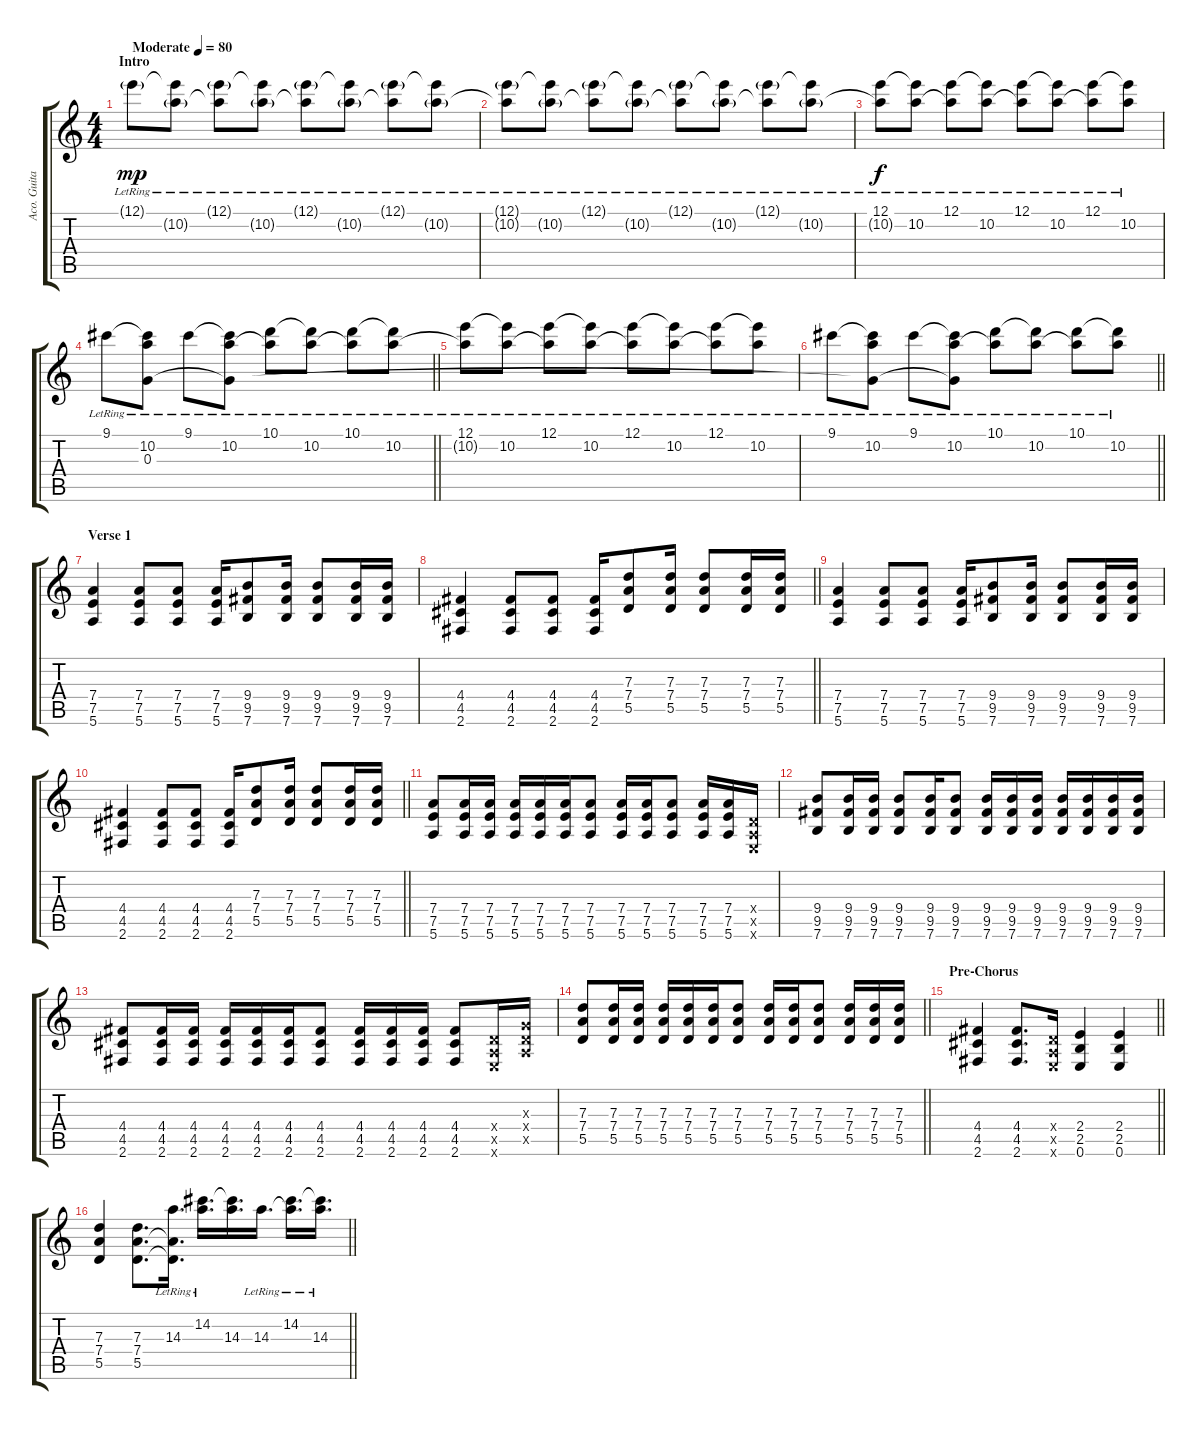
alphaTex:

\track ("Aco. Guitar 1" "Aco. Guita") {instrument acousticguitarnylon}
\staff {score tabs}
\tuning (E4 B3 G3 D3 A2 E2) {hide}
\ts (4 4)
\section ("" "Intro")
\tempo (80 "Moderate")
\clef g2
\ks c
12.1{g lr}.8{dy mp instrument acousticguitarnylon} (12.1{t} 10.2{g lr}).8 (12.1{g lr} 10.2{t}).8 (12.1{t} 10.2{g lr}).8 (12.1{g lr} 10.2{t}).8 (12.1{t} 10.2{g lr}).8 (12.1{g lr} 10.2{t}).8 (12.1{t} 10.2{g lr}).8 |
(12.1{g lr} 10.2{t}).8 (12.1{t} 10.2{g lr}).8 (12.1{g lr} 10.2{t}).8 (12.1{t} 10.2{g lr}).8 (12.1{g lr} 10.2{t}).8 (12.1{t} 10.2{g lr}).8 (12.1{g lr} 10.2{t}).8 (12.1{t} 10.2{g lr}).8 |
(12.1{lr} 10.2{t}).8{dy f} (12.1{t} 10.2{lr}).8 (12.1{lr} 10.2{t}).8 (12.1{t} 10.2{lr}).8 (12.1{lr} 10.2{t}).8 (12.1{t} 10.2{lr}).8 (12.1{lr} 10.2{t}).8 (12.1{t} 10.2{lr}).8 |
\barLineRight lightlight
9.1{lr}.8 (9.1{t} 10.2{lr} 0.3).8 9.1{lr}.8 (9.1{t} 10.2{lr} 0.3{t}).8 (10.1{lr} 10.2{t}).8 (10.1{t} 10.2{lr}).8 (10.1{lr} 10.2{t}).8 (10.1{t} 10.2{lr}).8 |
\section ("" "")
(12.1{lr} 10.2{t}).8 (12.1{t} 10.2{lr}).8 (12.1{lr} 10.2{t}).8 (12.1{t} 10.2{lr}).8 (12.1{lr} 10.2{t}).8 (12.1{t} 10.2{lr}).8 (12.1{lr} 10.2{t}).8 (12.1{t} 10.2{lr}).8 |
\barLineRight lightlight
9.1{lr}.8 (9.1{t} 10.2{lr} 0.3{t}).8 9.1{lr}.8 (9.1{t} 10.2{lr} 0.3{t}).8 (10.1{lr} 10.2{t}).8 (10.1{t} 10.2{lr}).8 (10.1{lr} 10.2{t}).8 (10.1{t} 10.2{lr}).8 |
\section ("" "Verse 1")
(7.4 7.5 5.6).4 (7.4 7.5 5.6).8 (7.4 7.5 5.6).8 (7.4 7.5 5.6).16 (9.4 9.5 7.6).8 (9.4 9.5 7.6).16 (9.4 9.5 7.6).8 (9.4 9.5 7.6).16 (9.4 9.5 7.6).16 |
\barLineRight lightlight
(4.4 4.5 2.6).4 (4.4 4.5 2.6).8 (4.4 4.5 2.6).8 (4.4 4.5 2.6).16 (7.3 7.4 5.5).8 (7.3 7.4 5.5).16 (7.3 7.4 5.5).8 (7.3 7.4 5.5).16 (7.3 7.4 5.5).16 |
(7.4 7.5 5.6).4 (7.4 7.5 5.6).8 (7.4 7.5 5.6).8 (7.4 7.5 5.6).16 (9.4 9.5 7.6).8 (9.4 9.5 7.6).16 (9.4 9.5 7.6).8 (9.4 9.5 7.6).16 (9.4 9.5 7.6).16 |
\barLineRight lightlight
(4.4 4.5 2.6).4 (4.4 4.5 2.6).8 (4.4 4.5 2.6).8 (4.4 4.5 2.6).16 (7.3 7.4 5.5).8 (7.3 7.4 5.5).16 (7.3 7.4 5.5).8 (7.3 7.4 5.5).16 (7.3 7.4 5.5).16 |
\section ("" "")
(7.4 7.5 5.6).8 (7.4 7.5 5.6).16 (7.4 7.5 5.6).16 (7.4 7.5 5.6).16 (7.4 7.5 5.6).16 (7.4 7.5 5.6).16 (7.4 7.5 5.6).8 (7.4 7.5 5.6).16 (7.4 7.5 5.6).16 (7.4 7.5 5.6).8 (7.4 7.5 5.6).16 (7.4 7.5 5.6).16 (0.4{x} 0.5{x} 0.6{x}).16 |
(9.4 9.5 7.6).8 (9.4 9.5 7.6).16 (9.4 9.5 7.6).16 (9.4 9.5 7.6).8 (9.4 9.5 7.6).16 (9.4 9.5 7.6).8 (9.4 9.5 7.6).16 (9.4 9.5 7.6).16 (9.4 9.5 7.6).16 (9.4 9.5 7.6).16 (9.4 9.5 7.6).16 (9.4 9.5 7.6).16 (9.4 9.5 7.6).16 |
(4.4 4.5 2.6).8 (4.4 4.5 2.6).16 (4.4 4.5 2.6).16 (4.4 4.5 2.6).16 (4.4 4.5 2.6).16 (4.4 4.5 2.6).16 (4.4 4.5 2.6).8 (4.4 4.5 2.6).16 (4.4 4.5 2.6).16 (4.4 4.5 2.6).16 (4.4 4.5 2.6).8 (0.4{x} 0.5{x} 0.6{x}).16 (0.3{x} 0.4{x} 0.5{x}).16 |
\barLineRight lightlight
(7.3 7.4 5.5).8 (7.3 7.4 5.5).16 (7.3 7.4 5.5).16 (7.3 7.4 5.5).16 (7.3 7.4 5.5).16 (7.3 7.4 5.5).16 (7.3 7.4 5.5).8 (7.3 7.4 5.5).16 (7.3 7.4 5.5).16 (7.3 7.4 5.5).8 (7.3 7.4 5.5).16 (7.3 7.4 5.5).16 (7.3 7.4 5.5).16 |
\section ("" "Pre-Chorus")
\barLineRight lightlight
(4.4 4.5 2.6).4 (4.4 4.5 2.6).8{d} (0.4{x} 0.5{x} 0.6{x}).16 (2.4 2.5 0.6).4 (2.4 2.5 0.6).4 |
\barLineRight lightlight
(7.3 7.4 5.5).4 (7.3 7.4 5.5).8{d} (14.3{lr} 7.4{t} 5.5{t}).16{d} (14.2{lr} 14.3{t}).16{d} (14.2{t} 14.3).16{d} 14.3{lr}.16{d} (14.2{lr} 14.3{t}).16{d} (14.2{t} 14.3{lr}).16{d}
